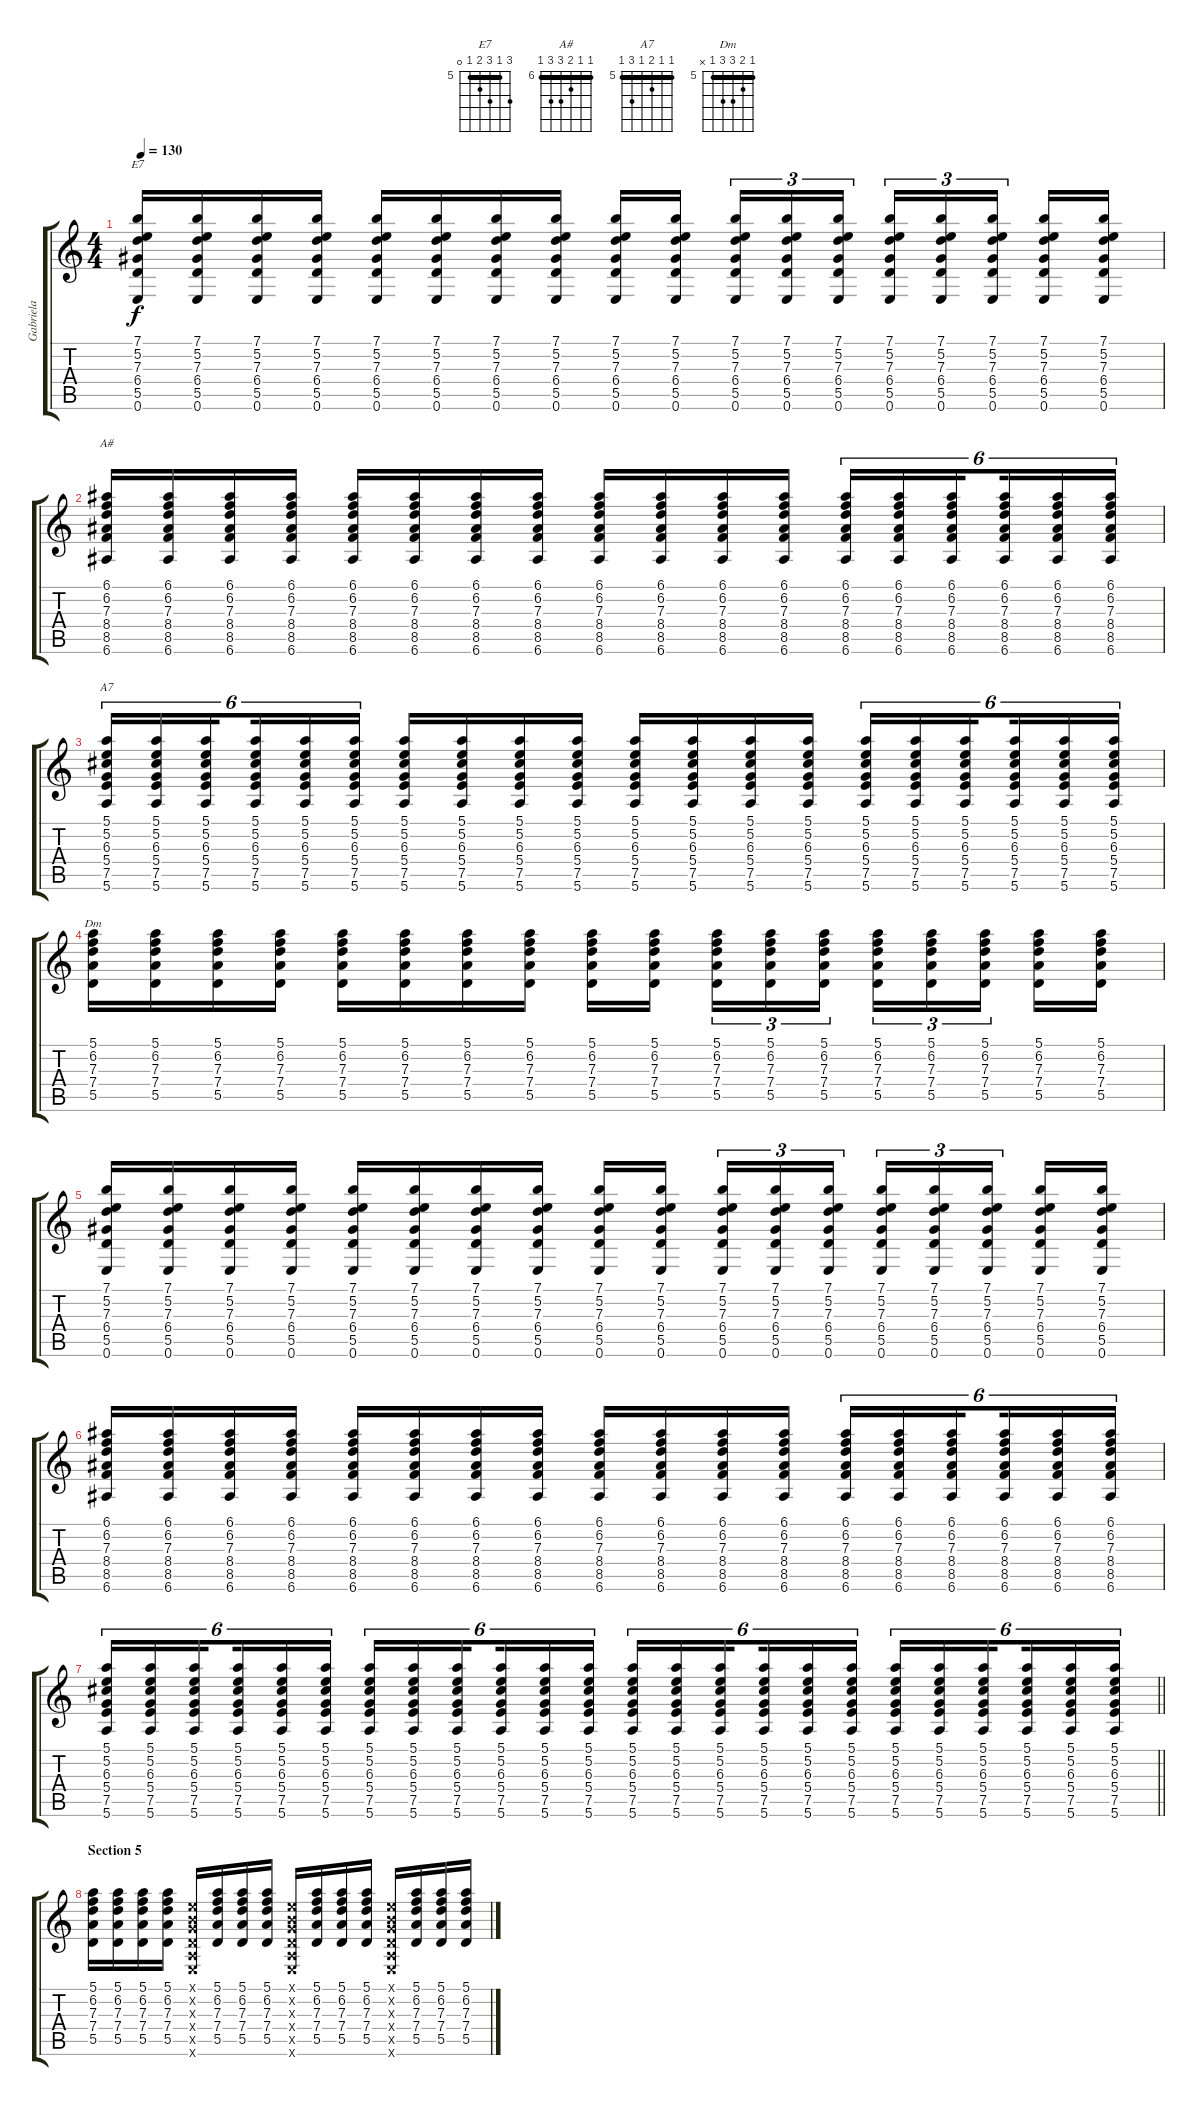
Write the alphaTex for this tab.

\track ("Gabriela" "Gabriela") {instrument acousticguitarnylon}
\staff {score tabs}
\tuning (E4 B3 G3 D3 A2 E2) {hide}
\chord ("E7" 7 5 7 6 5 0) {firstfret 5 barre 5}
\chord ("A#" 6 6 7 8 8 6) {firstfret 6 barre 6}
\chord ("A7" 5 5 6 5 7 5) {firstfret 5 barre 5}
\chord ("Dm" 5 6 7 7 5 x) {firstfret 5 barre 5}
\ts (4 4)
\tempo 130
\clef g2
\ks c
(7.1 5.2 7.3 6.4 5.5 0.6).16{ch "E7" dy f} (7.1 5.2 7.3 6.4 5.5 0.6).16 (7.1 5.2 7.3 6.4 5.5 0.6).16 (7.1 5.2 7.3 6.4 5.5 0.6).16 (7.1 5.2 7.3 6.4 5.5 0.6).16 (7.1 5.2 7.3 6.4 5.5 0.6).16 (7.1 5.2 7.3 6.4 5.5 0.6).16 (7.1 5.2 7.3 6.4 5.5 0.6).16 (7.1 5.2 7.3 6.4 5.5 0.6).16 (7.1 5.2 7.3 6.4 5.5 0.6).16{beam splitsecondary} (7.1 5.2 7.3 6.4 5.5 0.6).16{tu (3 2)} (7.1 5.2 7.3 6.4 5.5 0.6).16{tu (3 2)} (7.1 5.2 7.3 6.4 5.5 0.6).16{tu (3 2)} (7.1 5.2 7.3 6.4 5.5 0.6).16{tu (3 2)} (7.1 5.2 7.3 6.4 5.5 0.6).16{tu (3 2)} (7.1 5.2 7.3 6.4 5.5 0.6).16{tu (3 2) beam splitsecondary} (7.1 5.2 7.3 6.4 5.5 0.6).16 (7.1 5.2 7.3 6.4 5.5 0.6).16 |
(6.1 6.2 7.3 8.4 8.5 6.6).16{ch "A#"} (6.1 6.2 7.3 8.4 8.5 6.6).16 (6.1 6.2 7.3 8.4 8.5 6.6).16 (6.1 6.2 7.3 8.4 8.5 6.6).16 (6.1 6.2 7.3 8.4 8.5 6.6).16 (6.1 6.2 7.3 8.4 8.5 6.6).16 (6.1 6.2 7.3 8.4 8.5 6.6).16 (6.1 6.2 7.3 8.4 8.5 6.6).16 (6.1 6.2 7.3 8.4 8.5 6.6).16 (6.1 6.2 7.3 8.4 8.5 6.6).16 (6.1 6.2 7.3 8.4 8.5 6.6).16 (6.1 6.2 7.3 8.4 8.5 6.6).16 (6.1 6.2 7.3 8.4 8.5 6.6).16{tu (6 4)} (6.1 6.2 7.3 8.4 8.5 6.6).16{tu (6 4)} (6.1 6.2 7.3 8.4 8.5 6.6).16{tu (6 4) beam splitsecondary} (6.1 6.2 7.3 8.4 8.5 6.6).16{tu (6 4)} (6.1 6.2 7.3 8.4 8.5 6.6).16{tu (6 4)} (6.1 6.2 7.3 8.4 8.5 6.6).16{tu (6 4)} |
(5.1 5.2 6.3 5.4 7.5 5.6).16{tu (6 4) ch "A7"} (5.1 5.2 6.3 5.4 7.5 5.6).16{tu (6 4)} (5.1 5.2 6.3 5.4 7.5 5.6).16{tu (6 4) beam splitsecondary} (5.1 5.2 6.3 5.4 7.5 5.6).16{tu (6 4)} (5.1 5.2 6.3 5.4 7.5 5.6).16{tu (6 4)} (5.1 5.2 6.3 5.4 7.5 5.6).16{tu (6 4)} (5.1 5.2 6.3 5.4 7.5 5.6).16 (5.1 5.2 6.3 5.4 7.5 5.6).16 (5.1 5.2 6.3 5.4 7.5 5.6).16 (5.1 5.2 6.3 5.4 7.5 5.6).16 (5.1 5.2 6.3 5.4 7.5 5.6).16 (5.1 5.2 6.3 5.4 7.5 5.6).16 (5.1 5.2 6.3 5.4 7.5 5.6).16 (5.1 5.2 6.3 5.4 7.5 5.6).16 (5.1 5.2 6.3 5.4 7.5 5.6).16{tu (6 4)} (5.1 5.2 6.3 5.4 7.5 5.6).16{tu (6 4)} (5.1 5.2 6.3 5.4 7.5 5.6).16{tu (6 4) beam splitsecondary} (5.1 5.2 6.3 5.4 7.5 5.6).16{tu (6 4)} (5.1 5.2 6.3 5.4 7.5 5.6).16{tu (6 4)} (5.1 5.2 6.3 5.4 7.5 5.6).16{tu (6 4)} |
(5.1 6.2 7.3 7.4 5.5).16{ch "Dm"} (5.1 6.2 7.3 7.4 5.5).16 (5.1 6.2 7.3 7.4 5.5).16 (5.1 6.2 7.3 7.4 5.5).16 (5.1 6.2 7.3 7.4 5.5).16 (5.1 6.2 7.3 7.4 5.5).16 (5.1 6.2 7.3 7.4 5.5).16 (5.1 6.2 7.3 7.4 5.5).16 (5.1 6.2 7.3 7.4 5.5).16 (5.1 6.2 7.3 7.4 5.5).16{beam splitsecondary} (5.1 6.2 7.3 7.4 5.5).16{tu (3 2)} (5.1 6.2 7.3 7.4 5.5).16{tu (3 2)} (5.1 6.2 7.3 7.4 5.5).16{tu (3 2)} (5.1 6.2 7.3 7.4 5.5).16{tu (3 2)} (5.1 6.2 7.3 7.4 5.5).16{tu (3 2)} (5.1 6.2 7.3 7.4 5.5).16{tu (3 2) beam splitsecondary} (5.1 6.2 7.3 7.4 5.5).16 (5.1 6.2 7.3 7.4 5.5).16 |
(7.1 5.2 7.3 6.4 5.5 0.6).16 (7.1 5.2 7.3 6.4 5.5 0.6).16 (7.1 5.2 7.3 6.4 5.5 0.6).16 (7.1 5.2 7.3 6.4 5.5 0.6).16 (7.1 5.2 7.3 6.4 5.5 0.6).16 (7.1 5.2 7.3 6.4 5.5 0.6).16 (7.1 5.2 7.3 6.4 5.5 0.6).16 (7.1 5.2 7.3 6.4 5.5 0.6).16 (7.1 5.2 7.3 6.4 5.5 0.6).16 (7.1 5.2 7.3 6.4 5.5 0.6).16{beam splitsecondary} (7.1 5.2 7.3 6.4 5.5 0.6).16{tu (3 2)} (7.1 5.2 7.3 6.4 5.5 0.6).16{tu (3 2)} (7.1 5.2 7.3 6.4 5.5 0.6).16{tu (3 2)} (7.1 5.2 7.3 6.4 5.5 0.6).16{tu (3 2)} (7.1 5.2 7.3 6.4 5.5 0.6).16{tu (3 2)} (7.1 5.2 7.3 6.4 5.5 0.6).16{tu (3 2) beam splitsecondary} (7.1 5.2 7.3 6.4 5.5 0.6).16 (7.1 5.2 7.3 6.4 5.5 0.6).16 |
(6.1 6.2 7.3 8.4 8.5 6.6).16 (6.1 6.2 7.3 8.4 8.5 6.6).16 (6.1 6.2 7.3 8.4 8.5 6.6).16 (6.1 6.2 7.3 8.4 8.5 6.6).16 (6.1 6.2 7.3 8.4 8.5 6.6).16 (6.1 6.2 7.3 8.4 8.5 6.6).16 (6.1 6.2 7.3 8.4 8.5 6.6).16 (6.1 6.2 7.3 8.4 8.5 6.6).16 (6.1 6.2 7.3 8.4 8.5 6.6).16 (6.1 6.2 7.3 8.4 8.5 6.6).16 (6.1 6.2 7.3 8.4 8.5 6.6).16 (6.1 6.2 7.3 8.4 8.5 6.6).16 (6.1 6.2 7.3 8.4 8.5 6.6).16{tu (6 4)} (6.1 6.2 7.3 8.4 8.5 6.6).16{tu (6 4)} (6.1 6.2 7.3 8.4 8.5 6.6).16{tu (6 4) beam splitsecondary} (6.1 6.2 7.3 8.4 8.5 6.6).16{tu (6 4)} (6.1 6.2 7.3 8.4 8.5 6.6).16{tu (6 4)} (6.1 6.2 7.3 8.4 8.5 6.6).16{tu (6 4)} |
\barLineRight lightlight
(5.1 5.2 6.3 5.4 7.5 5.6).16{tu (6 4)} (5.1 5.2 6.3 5.4 7.5 5.6).16{tu (6 4)} (5.1 5.2 6.3 5.4 7.5 5.6).16{tu (6 4) beam splitsecondary} (5.1 5.2 6.3 5.4 7.5 5.6).16{tu (6 4)} (5.1 5.2 6.3 5.4 7.5 5.6).16{tu (6 4)} (5.1 5.2 6.3 5.4 7.5 5.6).16{tu (6 4)} (5.1 5.2 6.3 5.4 7.5 5.6).16{tu (6 4)} (5.1 5.2 6.3 5.4 7.5 5.6).16{tu (6 4)} (5.1 5.2 6.3 5.4 7.5 5.6).16{tu (6 4) beam splitsecondary} (5.1 5.2 6.3 5.4 7.5 5.6).16{tu (6 4)} (5.1 5.2 6.3 5.4 7.5 5.6).16{tu (6 4)} (5.1 5.2 6.3 5.4 7.5 5.6).16{tu (6 4)} (5.1 5.2 6.3 5.4 7.5 5.6).16{tu (6 4)} (5.1 5.2 6.3 5.4 7.5 5.6).16{tu (6 4)} (5.1 5.2 6.3 5.4 7.5 5.6).16{tu (6 4) beam splitsecondary} (5.1 5.2 6.3 5.4 7.5 5.6).16{tu (6 4)} (5.1 5.2 6.3 5.4 7.5 5.6).16{tu (6 4)} (5.1 5.2 6.3 5.4 7.5 5.6).16{tu (6 4)} (5.1 5.2 6.3 5.4 7.5 5.6).16{tu (6 4)} (5.1 5.2 6.3 5.4 7.5 5.6).16{tu (6 4)} (5.1 5.2 6.3 5.4 7.5 5.6).16{tu (6 4) beam splitsecondary} (5.1 5.2 6.3 5.4 7.5 5.6).16{tu (6 4)} (5.1 5.2 6.3 5.4 7.5 5.6).16{tu (6 4)} (5.1 5.2 6.3 5.4 7.5 5.6).16{tu (6 4)} |
\section ("" "Section 5")
(5.1 6.2 7.3 7.4 5.5).16 (5.1 6.2 7.3 7.4 5.5).16 (5.1 6.2 7.3 7.4 5.5).16 (5.1 6.2 7.3 7.4 5.5).16 (0.1{x} 0.2{x} 0.3{x} 0.4{x} 0.5{x} 0.6{x}).16 (5.1 6.2 7.3 7.4 5.5).16 (5.1 6.2 7.3 7.4 5.5).16 (5.1 6.2 7.3 7.4 5.5).16 (0.1{x} 0.2{x} 0.3{x} 0.4{x} 0.5{x} 0.6{x}).16 (5.1 6.2 7.3 7.4 5.5).16 (5.1 6.2 7.3 7.4 5.5).16 (5.1 6.2 7.3 7.4 5.5).16 (0.1{x} 0.2{x} 0.3{x} 0.4{x} 0.5{x} 0.6{x}).16 (5.1 6.2 7.3 7.4 5.5).16 (5.1 6.2 7.3 7.4 5.5).16 (5.1 6.2 7.3 7.4 5.5).16
